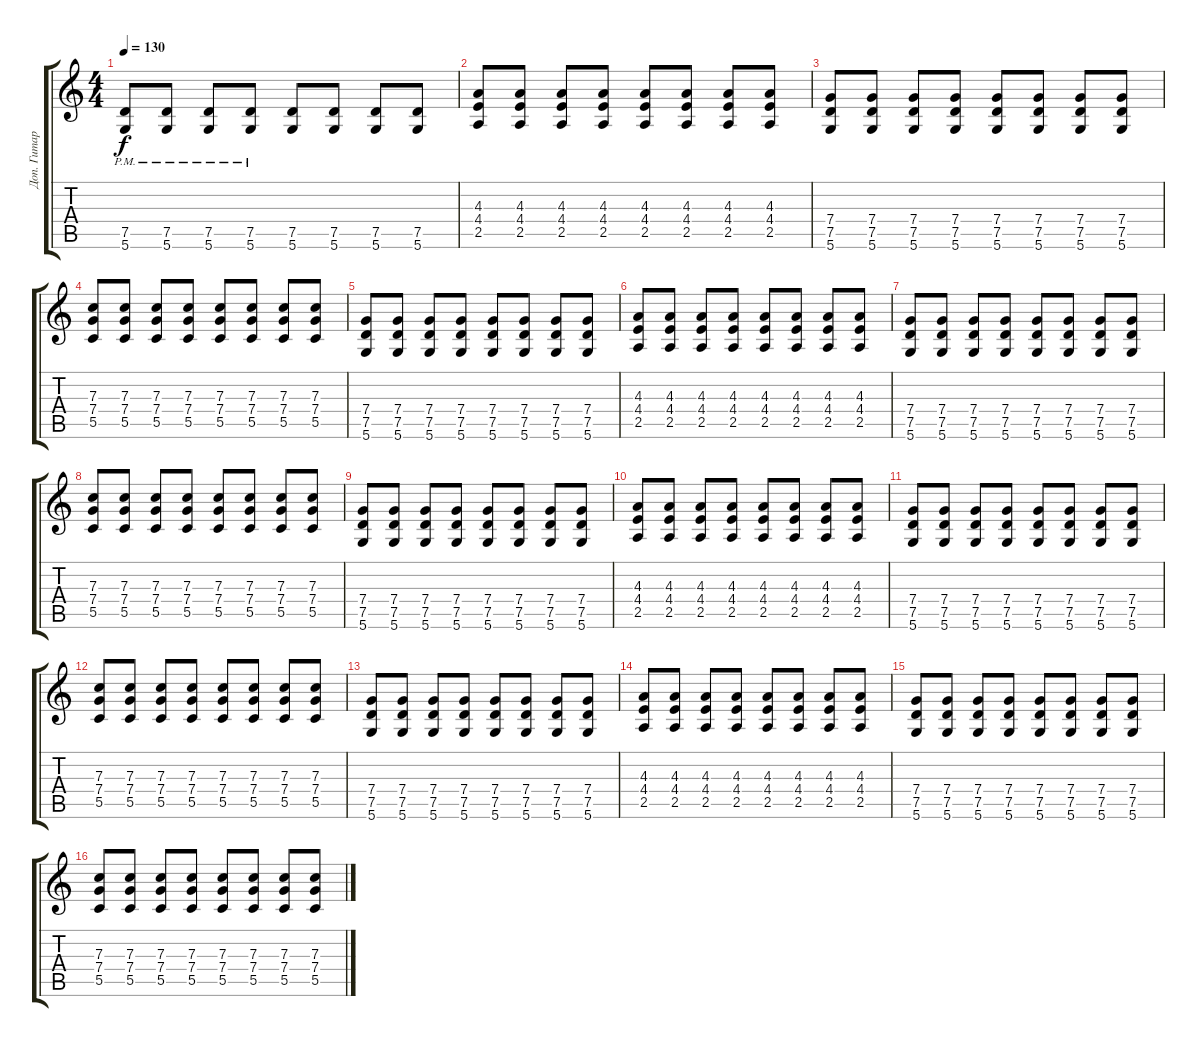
\track ("Доп. Гитара" "Доп. Гитар") {instrument distortionguitar}
\staff {score tabs}
\tuning (D4 A3 F3 C3 G2 D2) {hide}
\ts (4 4)
\tempo 130
\clef g2
\ks c
(7.5{pm} 5.6{pm}).8{dy f} (7.5{pm} 5.6{pm}).8 (7.5{pm} 5.6{pm}).8 (7.5 5.6{pm}).8 (7.5 5.6).8 (7.5 5.6).8 (7.5 5.6).8 (7.5 5.6).8 |
(4.3 4.4 2.5).8 (4.3 4.4 2.5).8 (4.3 4.4 2.5).8 (4.3 4.4 2.5).8 (4.3 4.4 2.5).8 (4.3 4.4 2.5).8 (4.3 4.4 2.5).8 (4.3 4.4 2.5).8 |
(7.4 7.5 5.6).8 (7.4 7.5 5.6).8 (7.4 7.5 5.6).8 (7.4 7.5 5.6).8 (7.4 7.5 5.6).8 (7.4 7.5 5.6).8 (7.4 7.5 5.6).8 (7.4 7.5 5.6).8 |
(7.3 7.4 5.5).8 (7.3 7.4 5.5).8 (7.3 7.4 5.5).8 (7.3 7.4 5.5).8 (7.3 7.4 5.5).8 (7.3 7.4 5.5).8 (7.3 7.4 5.5).8 (7.3 7.4 5.5).8 |
(7.4 7.5 5.6).8 (7.4 7.5 5.6).8 (7.4 7.5 5.6).8 (7.4 7.5 5.6).8 (7.4 7.5 5.6).8 (7.4 7.5 5.6).8 (7.4 7.5 5.6).8 (7.4 7.5 5.6).8 |
(4.3 4.4 2.5).8 (4.3 4.4 2.5).8 (4.3 4.4 2.5).8 (4.3 4.4 2.5).8 (4.3 4.4 2.5).8 (4.3 4.4 2.5).8 (4.3 4.4 2.5).8 (4.3 4.4 2.5).8 |
(7.4 7.5 5.6).8 (7.4 7.5 5.6).8 (7.4 7.5 5.6).8 (7.4 7.5 5.6).8 (7.4 7.5 5.6).8 (7.4 7.5 5.6).8 (7.4 7.5 5.6).8 (7.4 7.5 5.6).8 |
(7.3 7.4 5.5).8 (7.3 7.4 5.5).8 (7.3 7.4 5.5).8 (7.3 7.4 5.5).8 (7.3 7.4 5.5).8 (7.3 7.4 5.5).8 (7.3 7.4 5.5).8 (7.3 7.4 5.5).8 |
(7.4 7.5 5.6).8 (7.4 7.5 5.6).8 (7.4 7.5 5.6).8 (7.4 7.5 5.6).8 (7.4 7.5 5.6).8 (7.4 7.5 5.6).8 (7.4 7.5 5.6).8 (7.4 7.5 5.6).8 |
(4.3 4.4 2.5).8 (4.3 4.4 2.5).8 (4.3 4.4 2.5).8 (4.3 4.4 2.5).8 (4.3 4.4 2.5).8 (4.3 4.4 2.5).8 (4.3 4.4 2.5).8 (4.3 4.4 2.5).8 |
(7.4 7.5 5.6).8 (7.4 7.5 5.6).8 (7.4 7.5 5.6).8 (7.4 7.5 5.6).8 (7.4 7.5 5.6).8 (7.4 7.5 5.6).8 (7.4 7.5 5.6).8 (7.4 7.5 5.6).8 |
(7.3 7.4 5.5).8 (7.3 7.4 5.5).8 (7.3 7.4 5.5).8 (7.3 7.4 5.5).8 (7.3 7.4 5.5).8 (7.3 7.4 5.5).8 (7.3 7.4 5.5).8 (7.3 7.4 5.5).8 |
(7.4 7.5 5.6).8 (7.4 7.5 5.6).8 (7.4 7.5 5.6).8 (7.4 7.5 5.6).8 (7.4 7.5 5.6).8 (7.4 7.5 5.6).8 (7.4 7.5 5.6).8 (7.4 7.5 5.6).8 |
(4.3 4.4 2.5).8 (4.3 4.4 2.5).8 (4.3 4.4 2.5).8 (4.3 4.4 2.5).8 (4.3 4.4 2.5).8 (4.3 4.4 2.5).8 (4.3 4.4 2.5).8 (4.3 4.4 2.5).8 |
(7.4 7.5 5.6).8 (7.4 7.5 5.6).8 (7.4 7.5 5.6).8 (7.4 7.5 5.6).8 (7.4 7.5 5.6).8 (7.4 7.5 5.6).8 (7.4 7.5 5.6).8 (7.4 7.5 5.6).8 |
(7.3 7.4 5.5).8 (7.3 7.4 5.5).8 (7.3 7.4 5.5).8 (7.3 7.4 5.5).8 (7.3 7.4 5.5).8 (7.3 7.4 5.5).8 (7.3 7.4 5.5).8 (7.3 7.4 5.5).8
